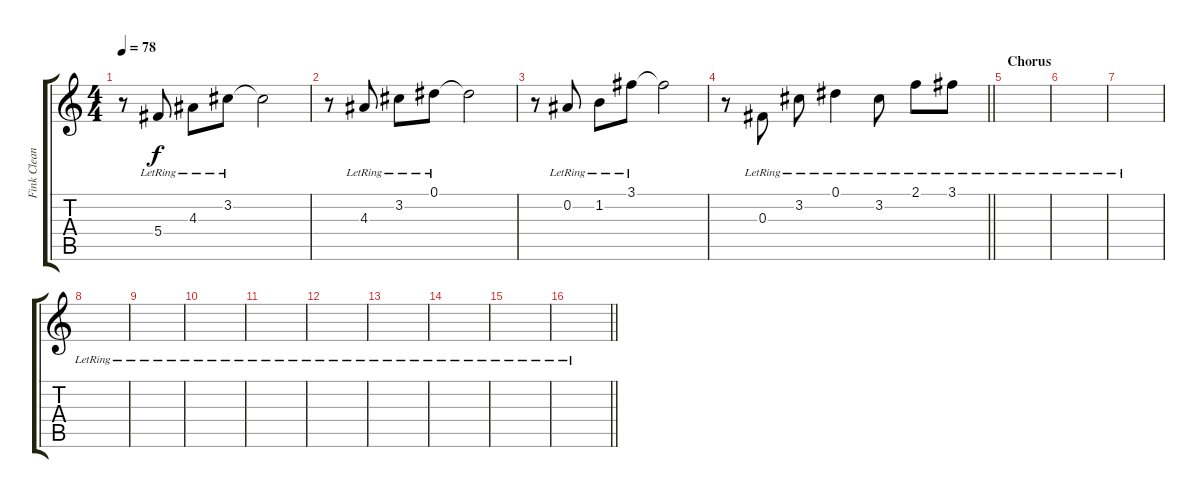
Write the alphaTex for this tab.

\track ("Fink Clean" "Fink Clean") {instrument electricguitarclean}
\staff {score tabs}
\tuning (Eb4 Bb3 Gb3 Db3 Ab2 Db2) {hide}
\ts (4 4)
\tempo 78
\clef g2
\ks c
r.8{dy f} 5.4{lr}.8 4.3{lr}.8 3.2{lr}.8 3.2{t}.2 |
r.8 4.3{lr}.8 3.2{lr}.8 0.1{lr}.8 0.1{t}.2 |
r.8 0.2{lr}.8 1.2{lr}.8 3.1{lr}.8 3.1{t}.2 |
\barLineRight lightlight
r.8 0.3{lr}.8{beam Down} 3.2{lr}.8 0.1{lr}.4 3.2{lr}.8 2.1{lr}.8 3.1{lr}.8 |
\section ("" "Chorus")
|
|
|
|
|
|
|
|
|
|
|
\barLineRight lightlight
